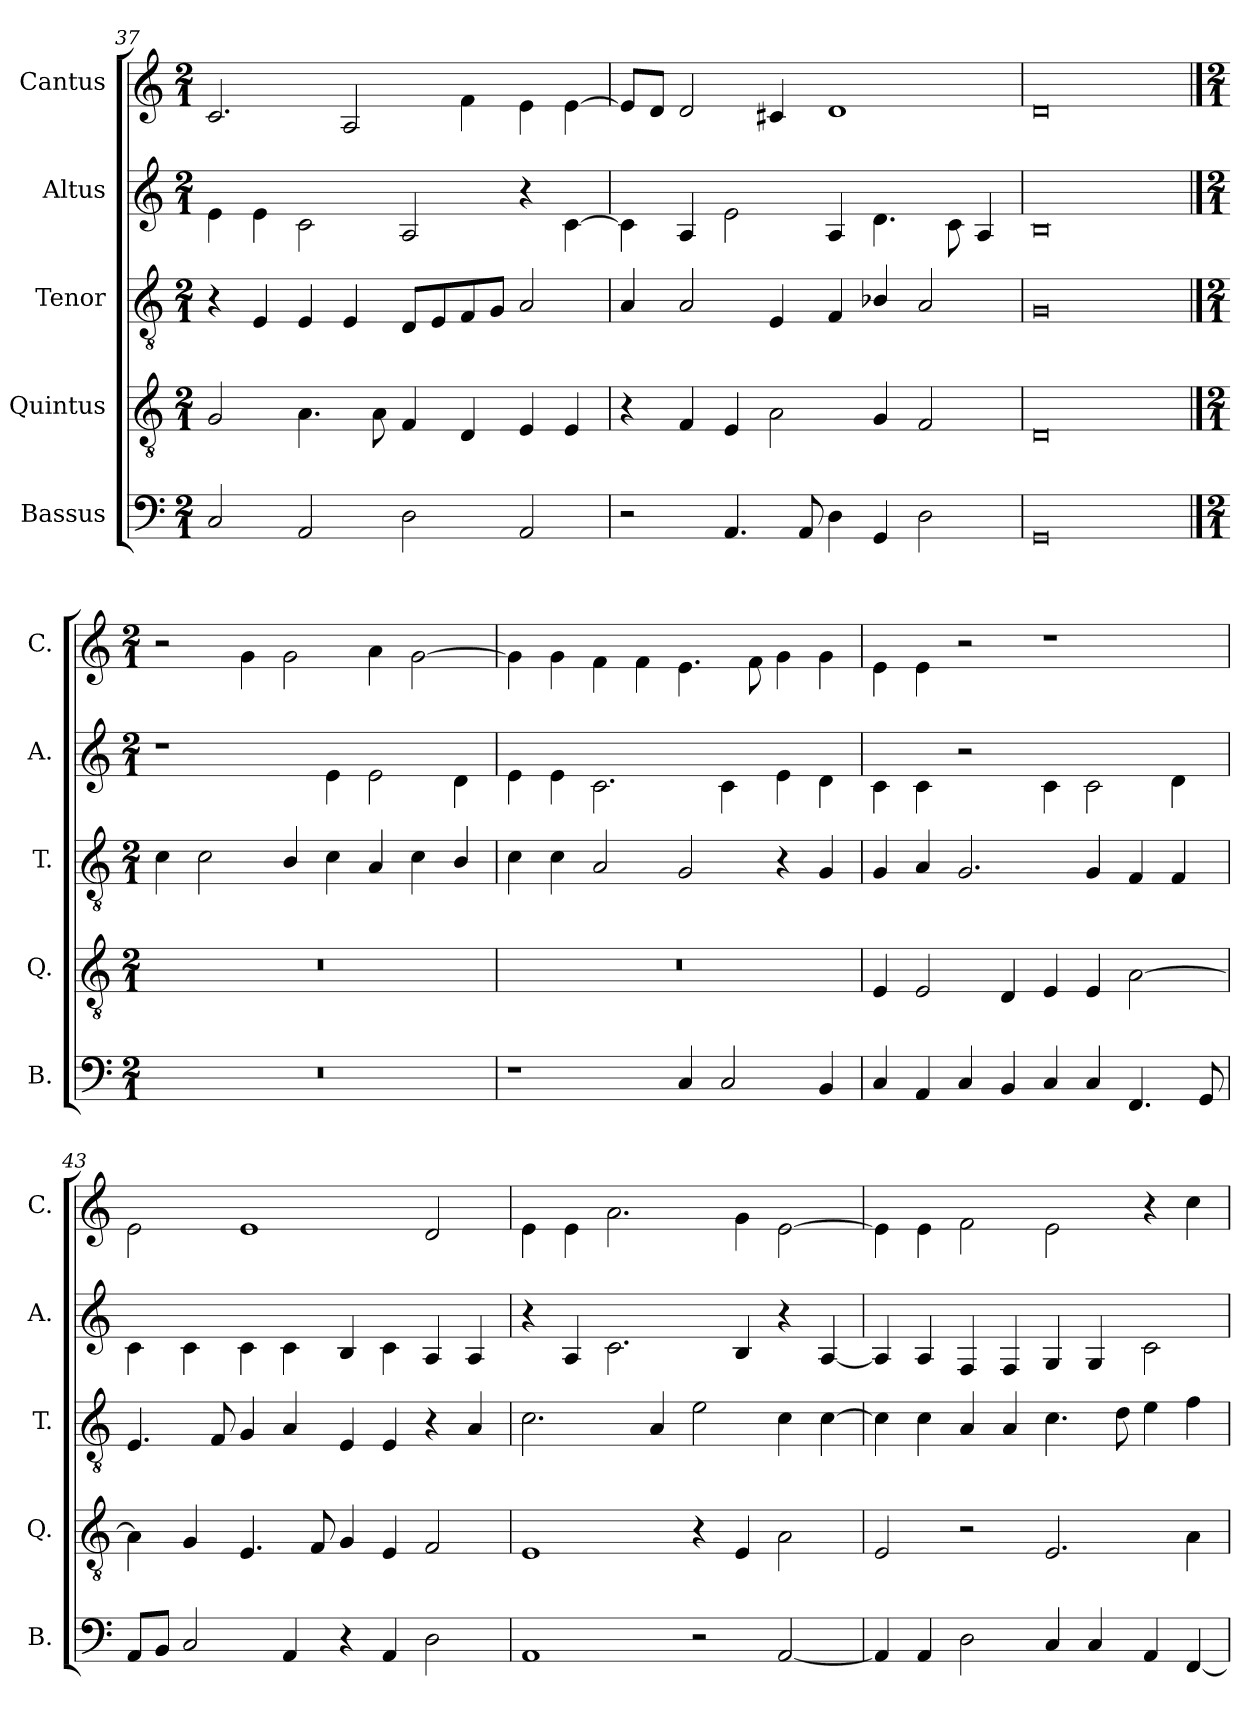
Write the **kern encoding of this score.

**kern	**kern	**kern	**kern	**kern
*part5	*part4	*part3	*part2	*part1
*staff5	*staff4	*staff3	*staff2	*staff1
*I"Bassus	*I"Quintus	*I"Tenor	*I"Altus	*I"Cantus
*I'B.	*I'Q.	*I'T.	*I'A.	*I'C.
*clefF4	*clefGv2	*clefGv2	*clefG2	*clefG2
*k[]	*k[]	*k[]	*k[]	*k[]
*M2/1	*M2/1	*M2/1	*M2/1	*M2/1
=37	=37	=37	=37	=37
2C/	2G/	4r	4e\	2.c/
.	.	4E/	4e\	.
2AA/	4.A\	4E/	2c\	.
.	.	4E/	.	2A/
.	8A\	.	.	.
2D\	4F/	8D/L	2A/	.
.	.	8E/	.	.
.	4D/	8F/	.	4f\
.	.	8G/J	.	.
2AA/	4E/	2A/	4r	4e\
.	4E/	.	[4c\	[4e\
!!LO:LB:g=z
=38	=38	=38	=38	=38
2r	4r	4A/	4c\]	8e/L]
.	.	.	.	8d/J
.	4F/	2A/	4A/	2d/
4.AA/	4E/	.	2e\	.
.	2A\	4E/	.	4c#X/
8AA/	.	.	.	.
4D\	.	4F/	4A/	1d
4GG/	4G/	4B-X/	4.d\	.
2D\	2F/	2A/	.	.
.	.	.	8c\	.
.	.	.	4A/	.
=39	=39	=39	=39	=39
0GG	0D	0G	0B	0d
==40	==40	==40	==40	==40
*M2/1	*M2/1	*M2/1	*M2/1	*M2/1
0r	0r	4c\	1r	2r
.	.	2c\	.	.
.	.	.	.	4g\
.	.	4B/	.	2g\
.	.	4c\	4e\	.
.	.	4A/	2e\	4a\
.	.	4c\	.	[2g\
.	.	4B/	4d\	.
=41	=41	=41	=41	=41
1r	0r	4c\	4e\	4g\]
.	.	4c\	4e\	4g\
.	.	2A/	2.c\	4f\
.	.	.	.	4f\
4C/	.	2G/	.	4.e\
2C/	.	.	4c\	.
.	.	.	.	8f\
.	.	4r	4e\	4g\
4BB/	.	4G/	4d\	4g\
!!LO:LB:g=z
=42	=42	=42	=42	=42
4C/	4E/	4G/	4c\	4e\
4AA/	2E/	4A/	4c\	4e\
4C/	.	2.G/	2r	2r
4BB/	4D/	.	.	.
4C/	4E/	.	4c\	1r
4C/	4E/	4G/	2c\	.
4.FF/	[2A\	4F/	.	.
.	.	4F/	4d\	.
8GG/	.	.	.	.
=43	=43	=43	=43	=43
8AA/L	4A\]	4.E/	4c\	2e\
8BB/J	.	.	.	.
2C/	4G/	.	4c\	.
.	.	8F/	.	.
.	4.E/	4G/	4c\	1e
4AA/	.	4A/	4c\	.
.	8F/	.	.	.
4r	4G/	4E/	4B/	.
4AA/	4E/	4E/	4c\	.
2D\	2F/	4r	4A/	2d/
.	.	4A/	4A/	.
=44	=44	=44	=44	=44
1AA	1E	2.c\	4r	4e\
.	.	.	4A/	4e\
.	.	.	2.c\	2.a\
.	.	4A/	.	.
2r	4r	2e\	.	.
.	4E/	.	4B/	4g\
[2AA/	2A\	4c\	4r	[2e\
.	.	[4c\	[4A/	.
!!LO:PB:g=z
=45	=45	=45	=45	=45
4AA/]	2E/	4c\]	4A/]	4e\]
4AA/	.	4c\	4A/	4e\
2D\	2r	4A/	4F/	2f\
.	.	4A/	4F/	.
4C/	2.E/	4.c\	4G/	2e\
4C/	.	.	4G/	.
.	.	8d\	.	.
4AA/	.	4e\	2c\	4r
[4FF/	4A\	4f\	.	4cc\
=	=	=	=	=
*-	*-	*-	*-	*-
